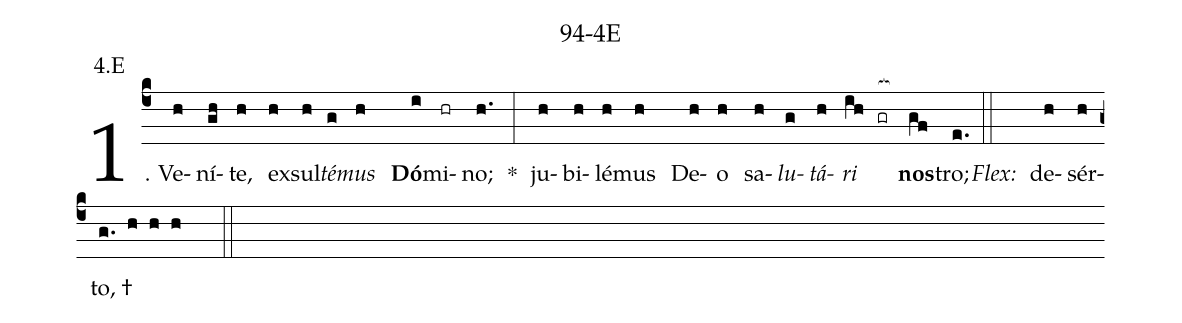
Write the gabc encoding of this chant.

name: 94-4E;
annotation: 4.E;
%%
(c4)1. Ve(h)ní(gh)te,(h) ex(h)sul(h)<i>té</i>(g)<i>mus</i>(h) <b>Dó</b>(i)mi(hr)no;(h.) *(:) ju(h)bi(h)lé(h)mus(h) De(h)o(h) sa(h)<i>lu</i>(g)<i>tá</i>(h)<i>ri</i>(ih gr[ocb:1{]) <b>nos</b>(gf[ocb:0}])tro;(e.) (::)
<i>Flex:</i>()  de(h)sér(h)to, †(g. h h h  ::)
